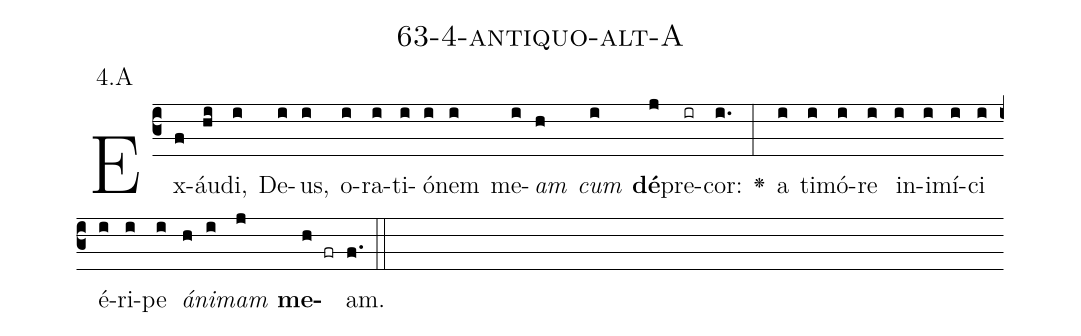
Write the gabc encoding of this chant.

name: 63-4-antiquo-alt-A;
annotation: 4.A;
%%
(c3)Ex(f)áu(hi)di,(i) De(i)us,(i) o(i)ra(i)ti(i)ó(i)nem(i) me(i)<i>am</i>(h) <i>cum</i>(i) <b>dé</b>(j)pre(ir)cor:(i.) <v>\greheightstar</v>(:) a(i) ti(i)mó(i)re(i) in(i)i(i)mí(i)ci(i) é(i)ri(i)pe(i) <i>á</i>(h)<i>ni</i>(i)<i>mam</i>(j) <b>me</b>(h fr)am.(f.) (::)


%E(i) u(h) o(i) u(j) a(h) e.(f.) (::)
